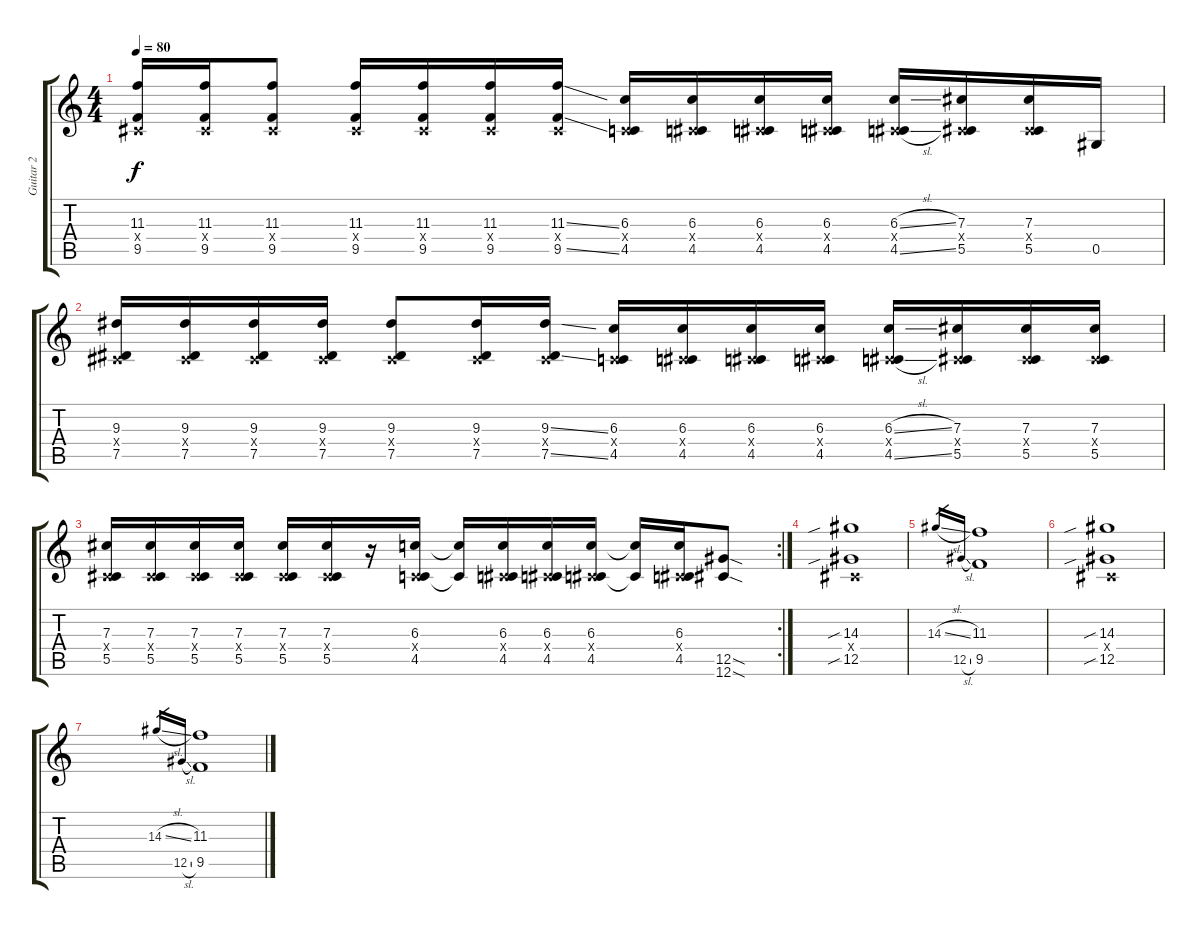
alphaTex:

\track ("Guitar 2" "Guitar 2") {instrument distortionguitar}
\staff {score tabs}
\tuning (Eb4 Bb3 Gb3 Db3 Ab2 Db2) {hide}
\ts (4 4)
\tempo 80
\clef g2
\ks c
(11.3 0.4{x} 9.5).16{dy f} (11.3 0.4{x} 9.5).16 (11.3 0.4{x} 9.5).8 (11.3 0.4{x} 9.5).16 (11.3 0.4{x} 9.5).16 (11.3 0.4{x} 9.5).16 (11.3{ss} 0.4{x} 9.5{ss}).16 (6.3 0.4{x} 4.5).16 (6.3 0.4{x} 4.5).16 (6.3 0.4{x} 4.5).16 (6.3 0.4{x} 4.5).16 (6.3{sl} 0.4{x} 4.5{sl}).16 (7.3 0.4{x} 5.5).16 (7.3 0.4{x} 5.5).16 0.5.16 |
(9.3 0.4{x} 7.5).16 (9.3 0.4{x} 7.5).16 (9.3 0.4{x} 7.5).16 (9.3 0.4{x} 7.5).16 (9.3 0.4{x} 7.5).8 (9.3 0.4{x} 7.5).16 (9.3{ss} 0.4{x} 7.5{ss}).16 (6.3 0.4{x} 4.5).16 (6.3 0.4{x} 4.5).16 (6.3 0.4{x} 4.5).16 (6.3 0.4{x} 4.5).16 (6.3{sl} 0.4{x} 4.5{sl}).16 (7.3 0.4{x} 5.5).16 (7.3 0.4{x} 5.5).16 (7.3 0.4{x} 5.5).16 |
\rc 2
(7.3 0.4{x} 5.5).16 (7.3 0.4{x} 5.5).16 (7.3 0.4{x} 5.5).16 (7.3 0.4{x} 5.5).16 (7.3 0.4{x} 5.5).16 (7.3 0.4{x} 5.5).16 r.16 (6.3 0.4{x} 4.5).16 (6.3{t} 4.5{t}).16 (6.3 0.4{x} 4.5).16 (6.3 0.4{x} 4.5).16 (6.3 0.4{x} 4.5).16 (6.3{t} 4.5{t}).16 (6.3 0.4{x} 4.5).16 (12.5{sod} 12.6{sod}).8 |
(14.3{sib} 0.4{x} 12.5{sib}).1 |
14.3{sl}.16{gr} 12.5{sl}.16{gr} (11.3 9.5).1 |
(14.3{sib} 0.4{x} 12.5{sib}).1 |
14.3{sl}.16{gr} 12.5{sl}.16{gr} (11.3 9.5).1
